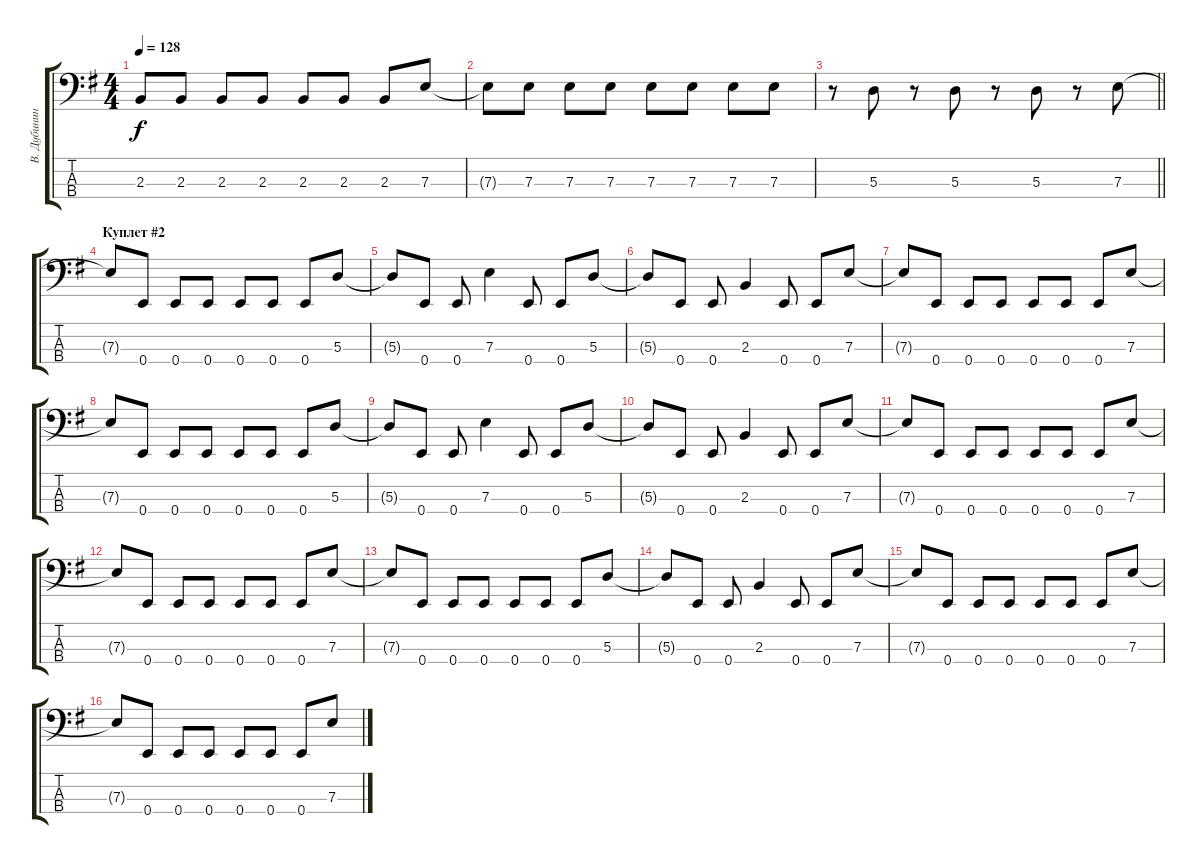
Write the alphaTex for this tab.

\track ("В. Дубинин" "В. Дубинин") {instrument electricbassfinger}
\staff {score tabs}
\tuning (G2 D2 A1 E1) {hide}
\ts (4 4)
\tempo 128
\clef f4
\ks g
2.3{t}.8{dy f} 2.3.8 2.3.8 2.3.8 2.3.8 2.3.8 2.3.8 7.3.8 |
7.3{t}.8 7.3.8 7.3.8 7.3.8 7.3.8 7.3.8 7.3.8 7.3.8 |
\barLineRight lightlight
r.8 5.3.8 r.8 5.3.8 r.8 5.3.8 r.8 7.3.8 |
\section ("" "Куплет #2")
7.3{t}.8 0.4.8 0.4.8 0.4.8 0.4.8 0.4.8 0.4.8 5.3.8 |
5.3{t}.8 0.4.8 0.4.8 7.3.4 0.4.8 0.4.8 5.3.8 |
5.3{t}.8 0.4.8 0.4.8 2.3.4 0.4.8 0.4.8 7.3.8 |
7.3{t}.8 0.4.8 0.4.8 0.4.8 0.4.8 0.4.8 0.4.8 7.3.8 |
7.3{t}.8 0.4.8 0.4.8 0.4.8 0.4.8 0.4.8 0.4.8 5.3.8 |
5.3{t}.8 0.4.8 0.4.8 7.3.4 0.4.8 0.4.8 5.3.8 |
5.3{t}.8 0.4.8 0.4.8 2.3.4 0.4.8 0.4.8 7.3.8 |
7.3{t}.8 0.4.8 0.4.8 0.4.8 0.4.8 0.4.8 0.4.8 7.3.8 |
7.3{t}.8 0.4.8 0.4.8 0.4.8 0.4.8 0.4.8 0.4.8 7.3.8 |
7.3{t}.8 0.4.8 0.4.8 0.4.8 0.4.8 0.4.8 0.4.8 5.3.8 |
5.3{t}.8 0.4.8 0.4.8 2.3.4 0.4.8 0.4.8 7.3.8 |
7.3{t}.8 0.4.8 0.4.8 0.4.8 0.4.8 0.4.8 0.4.8 7.3.8 |
7.3{t}.8 0.4.8 0.4.8 0.4.8 0.4.8 0.4.8 0.4.8 7.3.8
